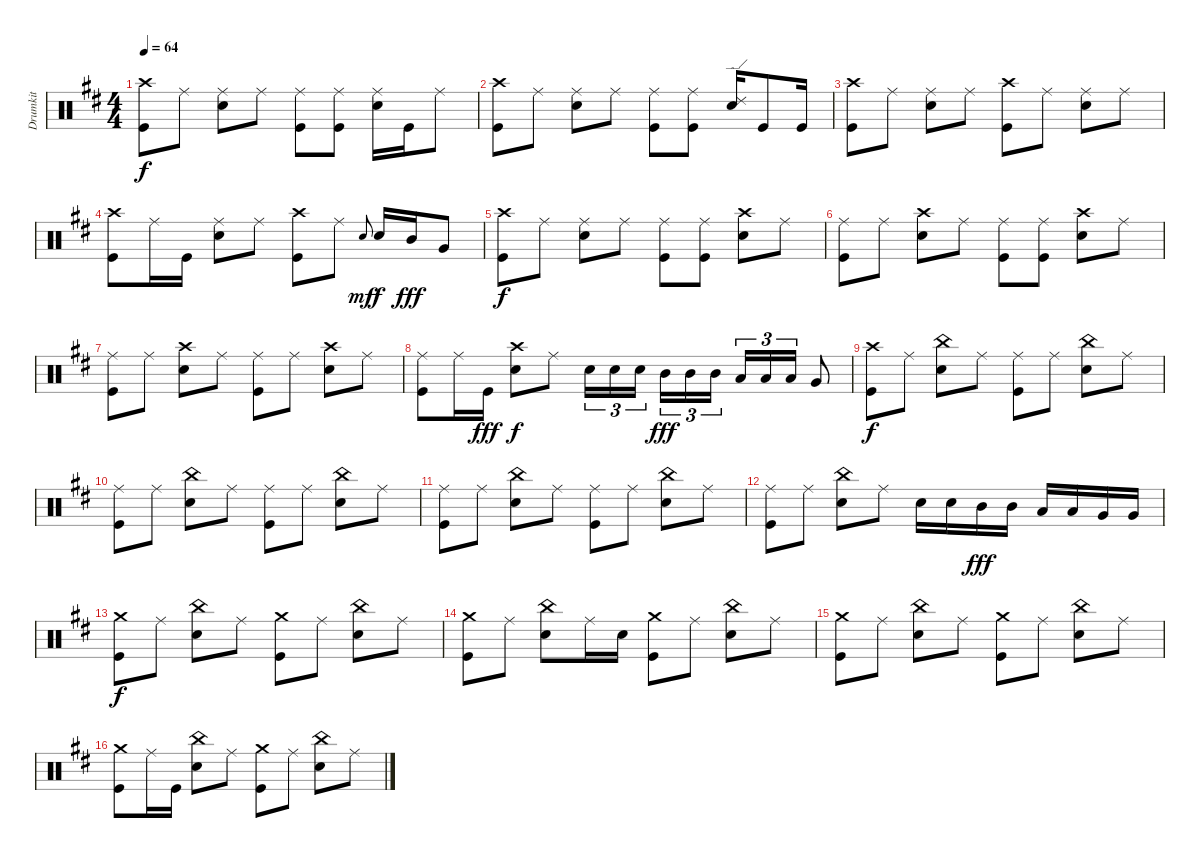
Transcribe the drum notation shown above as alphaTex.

\track ("Drumkit" "Drumkit") {instrument percussion}
\staff {score}
\articulation defaults
\ts (4 4)
\tempo 64
\clef neutral
\ks d
("Crash high (hit)" "Kick (hit)").8{dy f} "Ride (middle)".8 ("Ride (middle)" "Snare (hit) 2").8 "Ride (middle)".8 ("Ride (middle)" "Kick (hit)").8 ("Ride (middle)" "Kick (hit)").8 ("Ride (middle)" "Snare (hit) 2").16 "Kick (hit)".16 "Ride (middle)".8 |
("Kick (hit)" "Crash high (hit)").8 "Ride (middle)".8 ("Ride (middle)" "Snare (hit) 2").8 "Ride (middle)".8 ("Ride (middle)" "Kick (hit)").8 ("Ride (middle)" "Kick (hit)").8 ("Snare (hit) 2" "Ride (edge) 2").16 "Kick (hit)".8 "Kick (hit)".16 |
("Kick (hit)" "Crash high (hit)").8 "Ride (middle)".8 ("Ride (middle)" "Snare (hit) 2").8 "Ride (middle)".8 ("Kick (hit)" "Crash high (hit)").8 "Ride (middle)".8 ("Ride (middle)" "Snare (hit) 2").8 "Ride (middle)".8 |
("Kick (hit)" "Crash high (hit)").8 "Ride (middle)".16 "Kick (hit)".16 ("Ride (middle)" "Snare (hit) 2").8 "Ride (middle)".8 ("Kick (hit)" "Crash high (hit)").8 "Ride (middle)".8 "Snare (hit)".8{gr onbeat dy mf} "Snare (hit) 2".16{dy f} "Mid Tom (hit)".16{dy fff} "Very Low Tom (hit)".8 |
("Crash high (hit)" "Kick (hit)").8{dy f} "Ride (middle)".8 ("Ride (middle)" "Snare (hit) 2").8 "Ride (middle)".8 ("Ride (middle)" "Kick (hit)").8 ("Ride (middle)" "Kick (hit)").8 ("Snare (hit) 2" "Crash high (hit)").8 "Ride (middle)".8 |
("Kick (hit)" "Ride (middle)").8 "Ride (middle)".8 ("Snare (hit) 2" "Crash high (hit)").8 "Ride (middle)".8 ("Ride (middle)" "Kick (hit)").8 ("Ride (middle)" "Kick (hit)").8 ("Snare (hit) 2" "Crash high (hit)").8 "Ride (middle)".8 |
("Kick (hit)" "Ride (middle)").8 "Ride (middle)".8 ("Snare (hit) 2" "Crash high (hit)").8 "Ride (middle)".8 ("Ride (middle)" "Kick (hit)").8 "Ride (middle)".8 ("Snare (hit) 2" "Crash high (hit)").8 "Ride (middle)".8 |
("Ride (middle)" "Kick (hit)").8 "Ride (middle)".16 "Kick (hit)".16{dy fff} ("Snare (hit) 2" "Crash high (hit)").8{dy f} "Ride (middle)".8 "Snare (hit) 2".16{tu (3 2)} "Snare (hit) 2".16{tu (3 2)} "Snare (hit) 2".16{tu (3 2)} "Mid Tom (hit)".16{tu (3 2) dy fff} "Mid Tom (hit)".16{tu (3 2)} "Mid Tom (hit)".16{tu (3 2)} "Low Tom (hit)".16{tu (3 2)} "Low Tom (hit)".16{tu (3 2)} "Low Tom (hit)".16{tu (3 2)} "Very Low Tom (hit)".8 |
("Crash high (hit)" "Kick (hit)").8{dy f} "Ride (middle)".8 ("Snare (hit) 2" "China (hit)").8 "Ride (middle)".8 ("Kick (hit)" "Ride (middle)").8 "Ride (middle)".8 ("Snare (hit) 2" "China (hit)").8 "Ride (middle)".8 |
("Kick (hit)" "Ride (middle)").8 "Ride (middle)".8 ("Snare (hit) 2" "China (hit)").8 "Ride (middle)".8 ("Kick (hit)" "Ride (middle)").8 "Ride (middle)".8 ("Snare (hit) 2" "China (hit)").8 "Ride (middle)".8 |
("Kick (hit)" "Ride (middle)").8 "Ride (middle)".8 ("Snare (hit) 2" "China (hit)").8 "Ride (middle)".8 ("Kick (hit)" "Ride (middle)").8 "Ride (middle)".8 ("Snare (hit) 2" "China (hit)").8 "Ride (middle)".8 |
("Kick (hit)" "Ride (middle)").8 "Ride (middle)".8 ("Snare (hit) 2" "China (hit)").8 "Ride (middle)".8 "Snare (hit) 2".16 "Snare (hit) 2".16 "Mid Tom (hit)".16{dy fff} "Mid Tom (hit)".16 "Low Tom (hit)".16 "Low Tom (hit)".16 "Very Low Tom (hit)".16 "Very Low Tom (hit)".16 |
("Crash medium (hit)" "Kick (hit)").8{dy f} "Ride (middle)".8 ("Snare (hit) 2" "China (hit)").8 "Ride (middle)".8 ("Kick (hit)" "Crash medium (hit)").8 "Ride (middle)".8 ("Snare (hit) 2" "China (hit)").8 "Ride (middle)".8 |
("Crash medium (hit)" "Kick (hit)").8 "Ride (middle)".8 ("Snare (hit) 2" "China (hit)").8 "Ride (middle)".16 "Snare (hit) 2".16 ("Kick (hit)" "Crash medium (hit)").8 "Ride (middle)".8 ("Snare (hit) 2" "China (hit)").8 "Ride (middle)".8 |
("Crash medium (hit)" "Kick (hit)").8 "Ride (middle)".8 ("Snare (hit) 2" "China (hit)").8 "Ride (middle)".8 ("Kick (hit)" "Crash medium (hit)").8 "Ride (middle)".8 ("Snare (hit) 2" "China (hit)").8 "Ride (middle)".8 |
("Crash medium (hit)" "Kick (hit)").8 "Ride (middle)".16 "Kick (hit)".16 ("Snare (hit) 2" "China (hit)").8 "Ride (middle)".8 ("Kick (hit)" "Crash medium (hit)").8 "Ride (middle)".8 ("Snare (hit) 2" "China (hit)").8 "Ride (middle)".8
